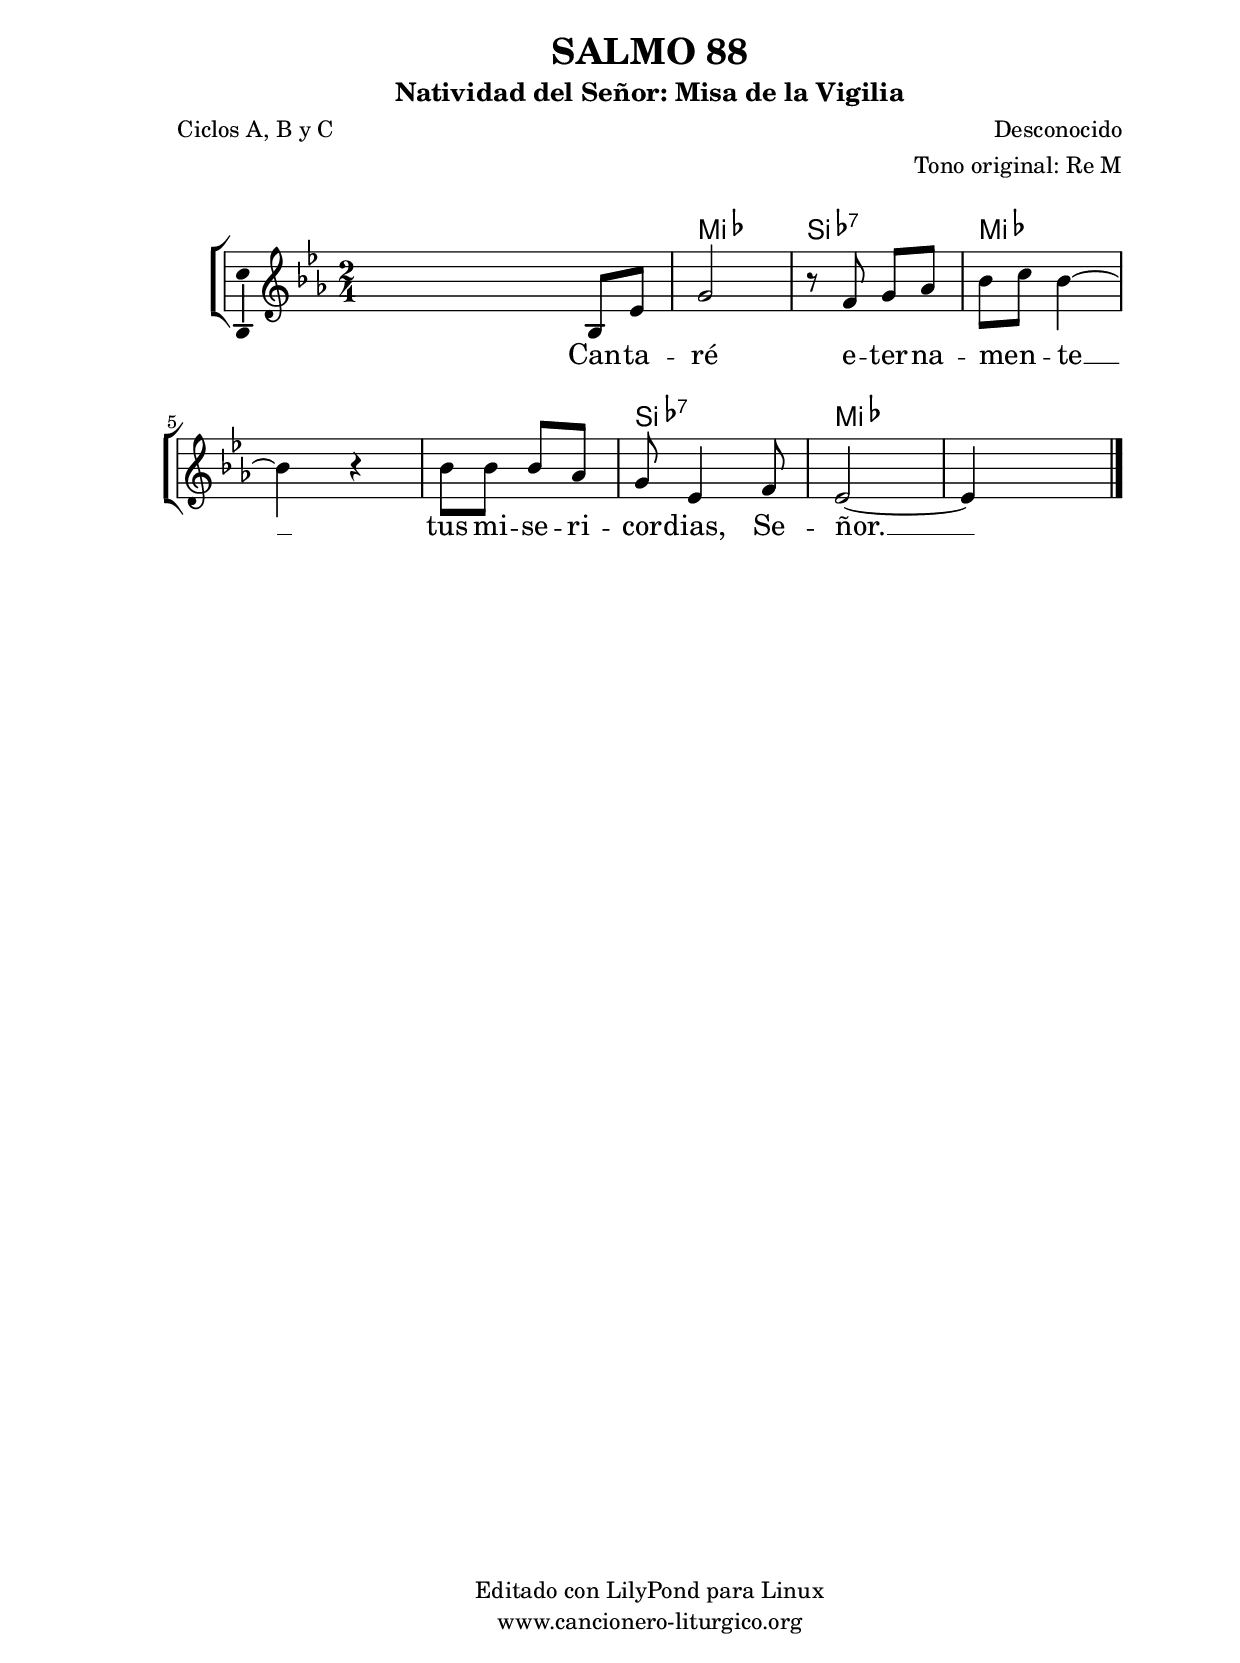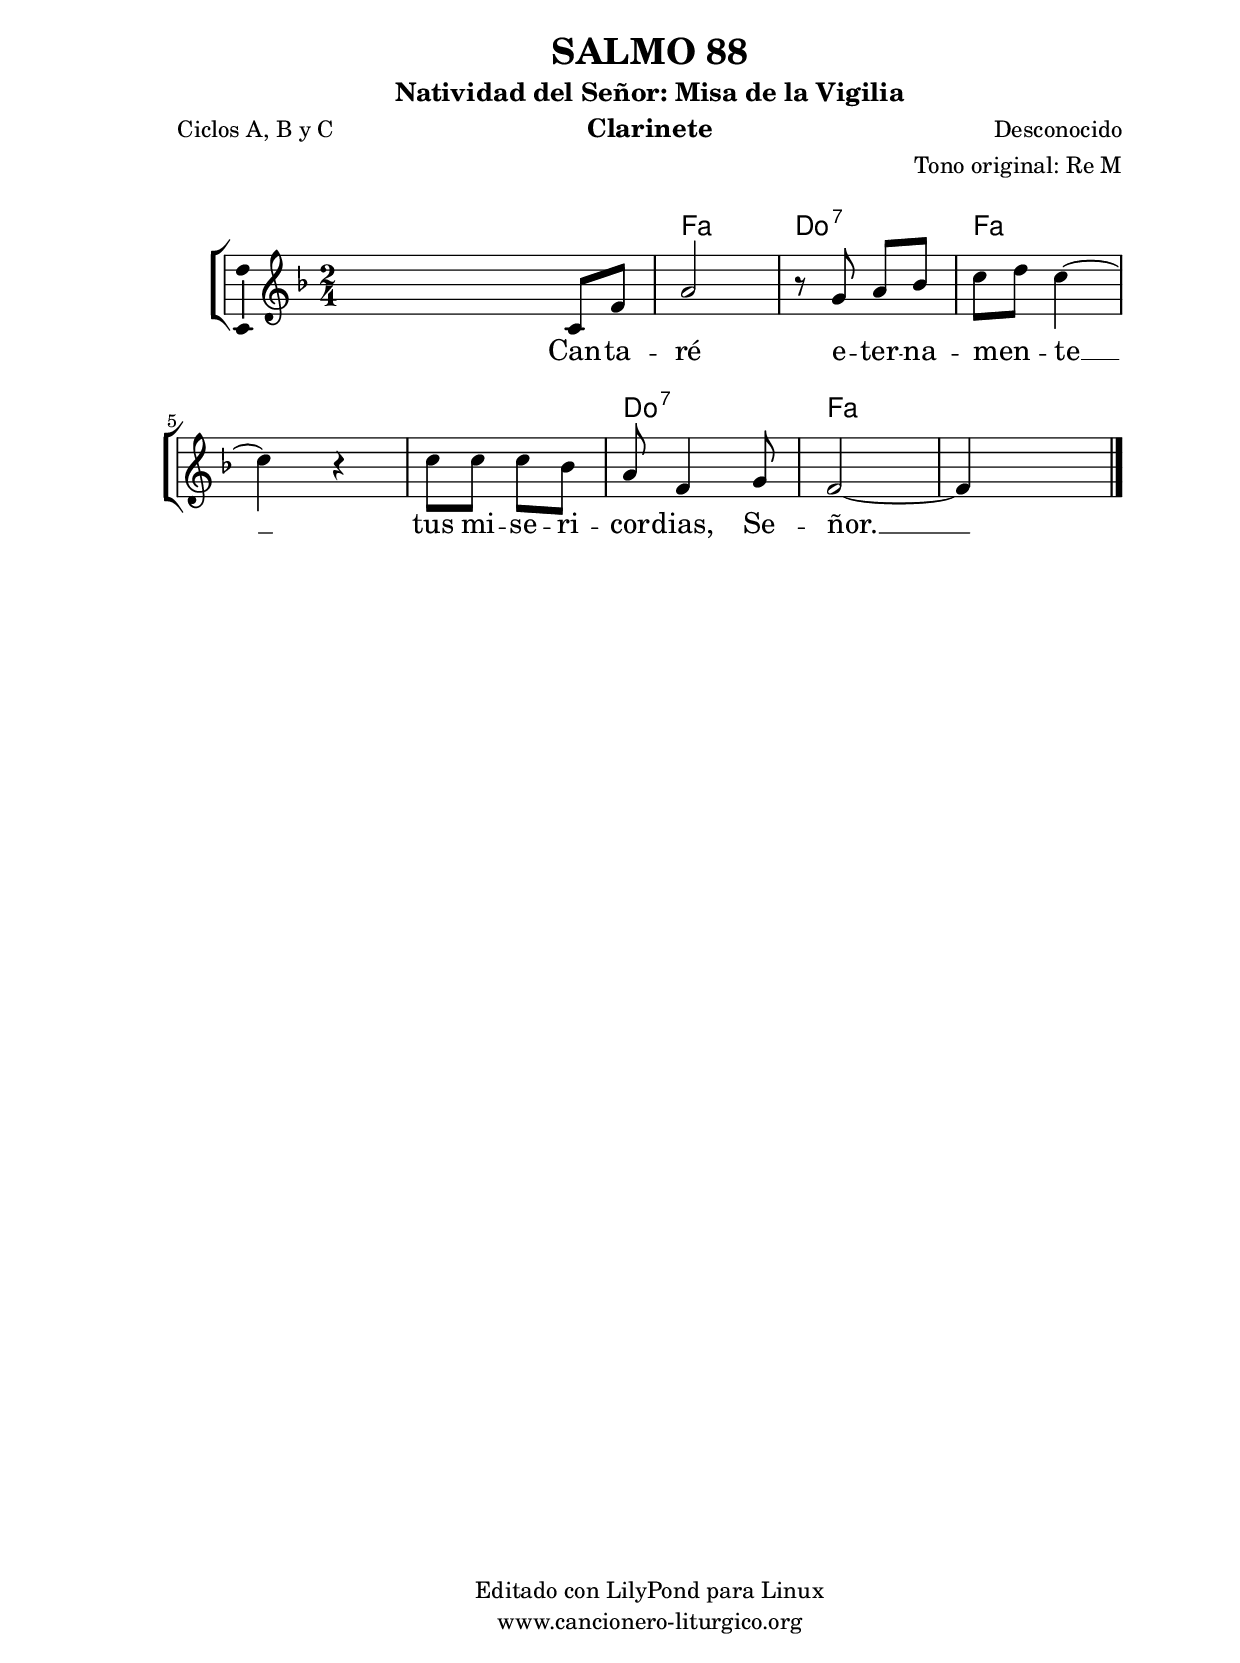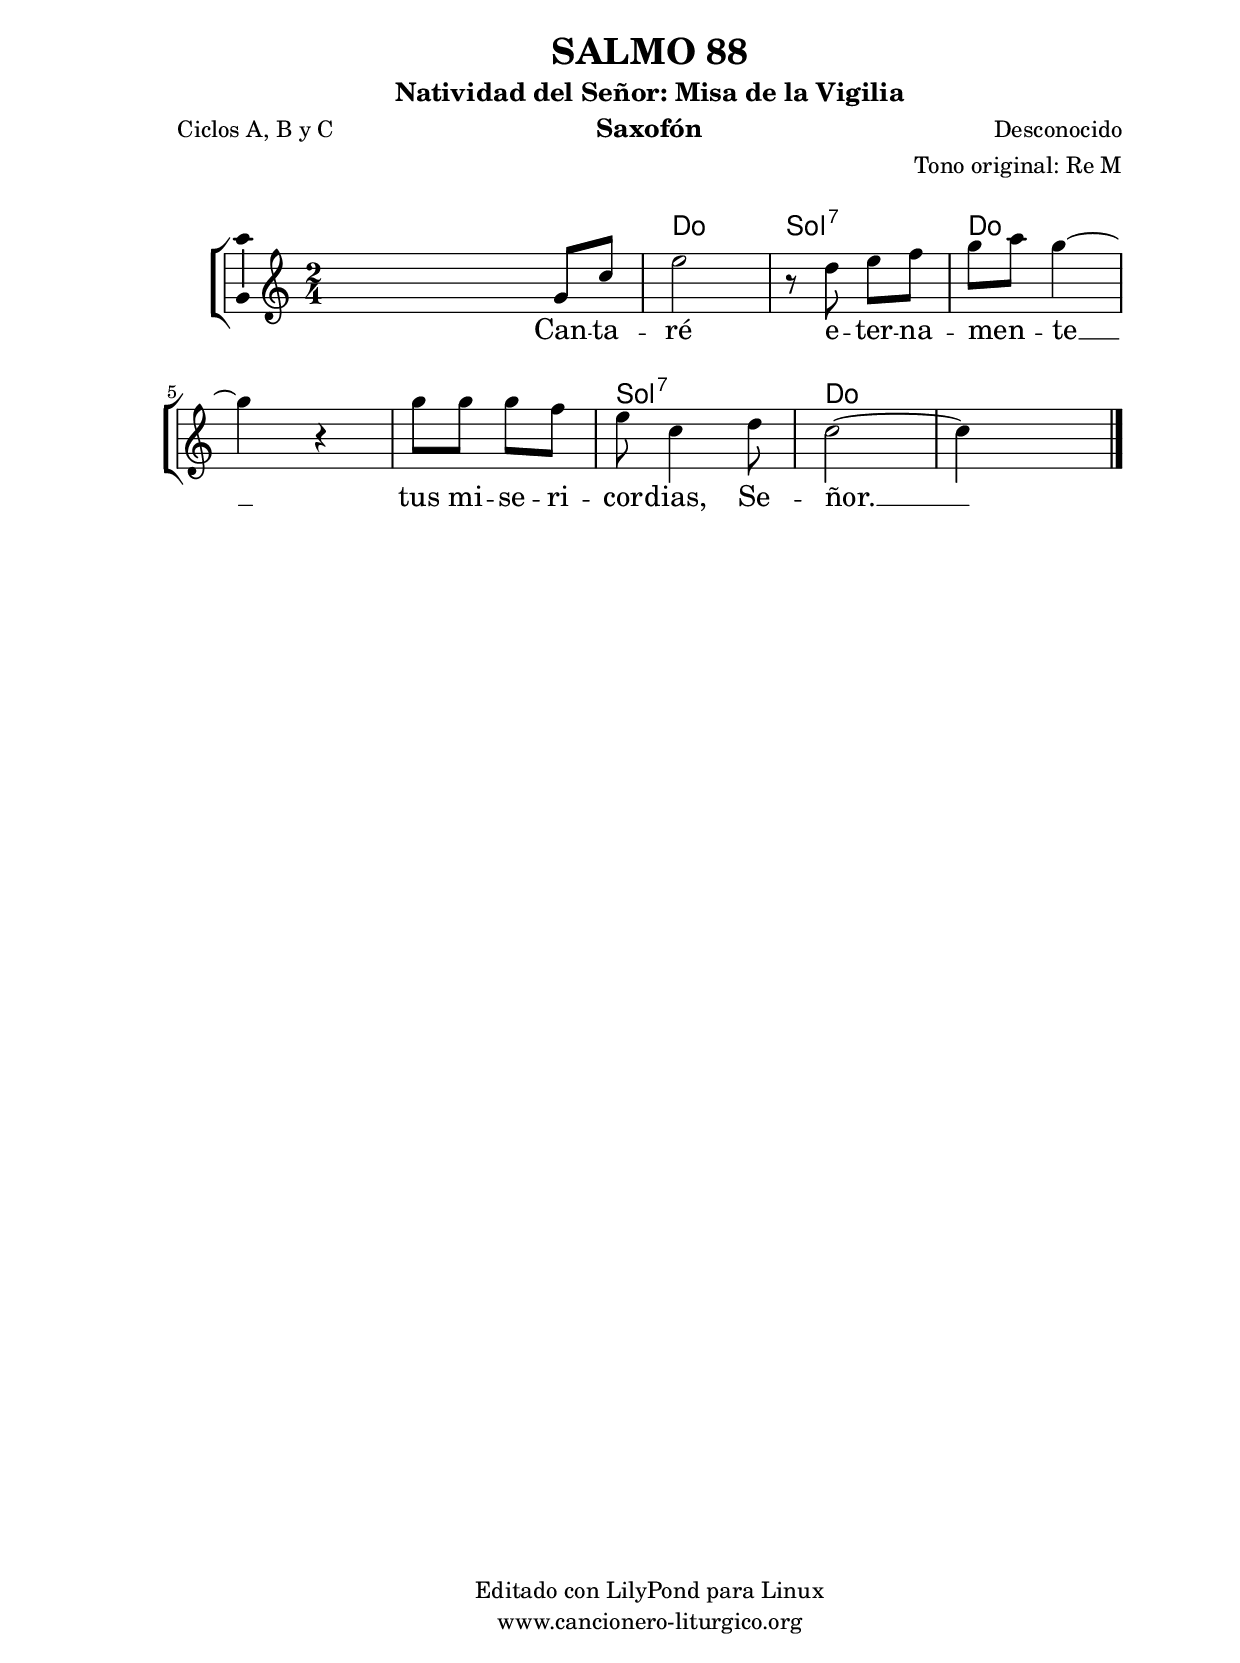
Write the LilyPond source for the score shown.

%
%para convertir .midi en .wav:
%timidity filename.midi -Ow -o finename.wav
%
%
%Para convertir de .wav a .mp3:
%lame -h -m j filename.wav
%
%
%para escuchar el midi:
%timidity nombrefichero.midi
%


%versión de lilypond para la que se ha escrito esta partitura:
\version "2.16.0"

	%Tamaño papel
	#(set-default-paper-size "a4")
	%Tamaño partitura
	#(set-global-staff-size 20)
	%No responde al pulsar sobre una nota
	#(ly:set-option 'point-and-click #f)

%parámetros del encabezamiento:
\header {
	title = "SALMO 88"
	subtitle = "Natividad del Señor: Misa de la Vigilia"
	composer = "Desconocido"
	poet = "Ciclos A, B y C"
	meter = ""
	arranger = "Tono original: Re M"
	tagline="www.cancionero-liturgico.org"
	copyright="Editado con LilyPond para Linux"
	}

%parámetros asociados al papel:
\paper  {
	oddHeaderMarkup = \markup {\fill-line { \on-the-fly #not-first-page \fromproperty #'header:title \on-the-fly #not-first-page \fromproperty #'header:composer }}
	evenHeaderMarkup = \markup {\fill-line { \fromproperty #'header:composer \fromproperty #'header:title }}
	#(set-paper-size "a4")
	print-page-number = ##f
	first-page-number = 1
	print-first-page-number = ##f
%	head-separation = 3.0 \cm
	top-margin = 2.0 \cm
	bottom-margin = 0.5\cm
%%%	bottom-margin = -1.0\cm
	left-margin = 3.0 \cm
	line-width = 16.0 \cm 
	indent = 8\mm
	interscoreline = 2.\mm
	between-system-space = 15\mm
%	para que las partituras no llenen la hoja:
	ragged-bottom = ##t
%	idem para la última hoja:
	ragged-last-bottom = ##f
%	para que las partituras llenen el ancho del papel:
	ragged-last = ##f
	after-title-space = 2.5 \cm
%page-count=1
system-count=2

	%Flexible Vertical Spacing
%	markup-markup-spacing =
%	#'((basic-distance . 15) (minimum-distance . 15) (padding . 3))
	markup-system-spacing =
	#'((basic-distance . 15) (minimum-distance . 15) (padding . 3))
	system-system-spacing =
	#'((basic-distance . 15) (minimum-distance . 15) (padding . 3))
	score-system-spacing =
	#'((basic-distance . 15) (minimum-distance . 15) (padding . 5))
%	top-system-spacing = % header
%	#'((basic-distance . 8) (minimum-distance . 0) (padding . 3))
%	top-markup-spacing =
%	#'((basic-distance . 20) (minimum-distance . 20) (padding . 3))
	last-bottom-spacing = % footer
	#'((basic-distance . 5) (minimum-distance . 5) (padding . 3))
%	score-markup-spacing =
%	#'((basic-distance . 16) (minimum-distance . 13) (padding . 3))

	}


%parámetros que afectan a toda la partitura:
global =  {
	%clave de sol (G):
	\clef G
	%armadura:
	\transpose d ees
	\key d \major
	\tempo 4=100
	\set Score.tempoHideNote = ##t
	}


acordes = {
	\italianChords
	\chordmode {
	\transpose d ees
{

s2 d2 a:7 d s d a:7 d s

	}
	}
}

melodia = 
	\transpose d ees
{
	\relative c'{

\time 2/4

s4 a8 d
fis2
r8 e8 fis g
a8 b a4~
a4 r4
a8 a a g
fis8 d4 e8
d2~
d4 s4

	\bar "|."
	}
	}


texto = \lyricmode {
Can -- ta -- ré e -- ter -- na -- men -- _ te __ tus mi -- se -- ri -- cor -- dias, Se -- ñor. __
	}


acordesStaff = \context ChordNames = acordesStaff <<
	\set chordChanges = ##t
	\acordes
	>>


vozStaff = \context Voice = vozStaff
\with {\consists "Ambitus_engraver"}
<<
%	\set Staff.instrumentName = ""
%	\set Staff.shortInstrumentName = ""
%	\set Staff.midiInstrument = #"clarinet"
%	\set Staff.midiInstrument = #"cello"
%	\set Staff.midiInstrument = #"flute"
	\set Staff.midiInstrument = #"electric guitar (jazz)"
%	\set Staff.midiInstrument = #"english horn"
%	\set Staff.midiInstrument = #"violin"
%	\set Staff.midiInstrument = #"glockenspiel"
	\set Staff.midiMinimumVolume = #0.7
	\set Staff.midiMaximumVolume = #0.9
	\global
	\melodia
	>>


textoStaff = \context Lyrics = textoStaff <<
	\lyricsto vozStaff \texto
	>>

\book {
	\score {
		\context ChoirStaff {
			\override StaffGroup.SystemStartBracket #'collapse-height = #1
			\override Score.SystemStartBar #'collapse-height = #1
			<<
			\acordesStaff
			\vozStaff
			\textoStaff
			>>
			}
		\layout {
	    		\context {
				\Lyrics
				\override LyricText #'font-size = #2
				}
	   		 \context {
				\Score
				%fontSize = #3
				\override StaffSymbol #'staff-space = #(magstep +3)
				%\override Beam #'thickness = #0.55
				%\override SpacingSpanner #'spacing-increment = #1.0
				%\override Slur #'height-limit = #1.5
				}
			}
		}
	\score {
		\unfoldRepeats
		\context ChoirStaff {
			<<
			\acordesStaff
			\vozStaff
			>>
			}
		\midi {
	  		\context {
	  			\Score
				tempoWholesPerMinute = #(ly:make-moment 70 4)
				}
			}
		}
	}

%Partitura para clarinete
#(define output-suffix "C")
\book {
	\header{
		instrument = "Clarinete"
		}
	\score {
		\context ChoirStaff {
			\override StaffGroup.SystemStartBracket #'collapse-height = #1
			\override Score.SystemStartBar #'collapse-height = #1
\transpose c d
			<<
			\acordesStaff
			\vozStaff
			\textoStaff
			>>
			}
		\layout {
	    		\context {
				\Lyrics
				\override LyricText #'font-size = #2
				}
	   		 \context {
				\Score
				%fontSize = #3
				\override StaffSymbol #'staff-space = #(magstep +3)
				%\override Beam #'thickness = #0.55
				%\override SpacingSpanner #'spacing-increment = #1.0
				%\override Slur #'height-limit = #1.5
				}
			}
		}
	}

%Partitura para saxofón
#(define output-suffix "S")
\book {
	\header{
		instrument = "Saxofón"
		}
	\score {
		\context ChoirStaff {
			\override StaffGroup.SystemStartBracket #'collapse-height = #1
			\override Score.SystemStartBar #'collapse-height = #1
\transpose c a
			<<
			\acordesStaff
			\vozStaff
			\textoStaff
			>>
			}
		\layout {
	    		\context {
				\Lyrics
				\override LyricText #'font-size = #2
				}
	   		 \context {
				\Score
				%fontSize = #3
				\override StaffSymbol #'staff-space = #(magstep +3)
				%\override Beam #'thickness = #0.55
				%\override SpacingSpanner #'spacing-increment = #1.0
				%\override Slur #'height-limit = #1.5
				}
			}
		}
	}

